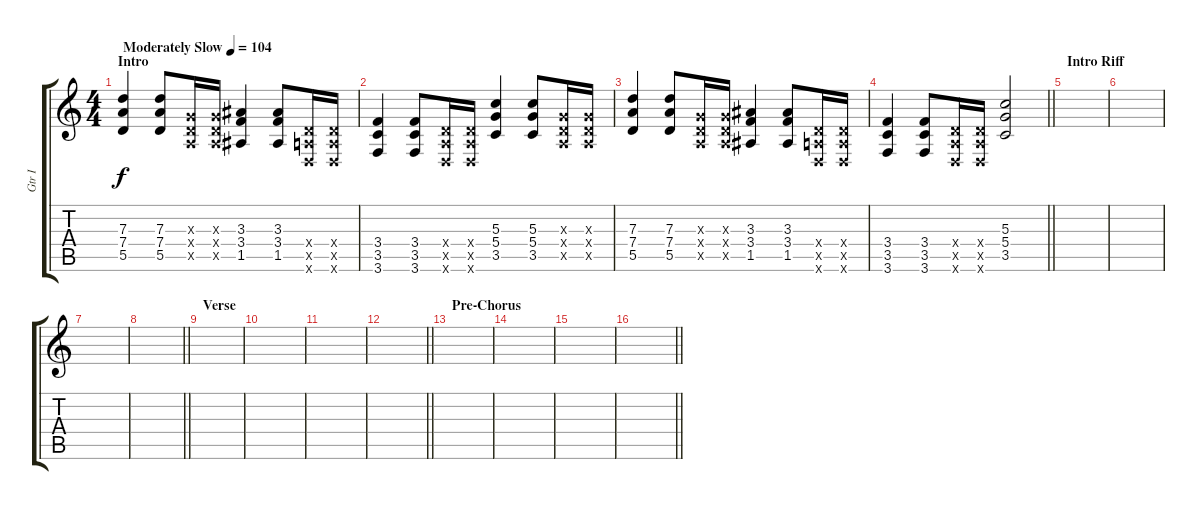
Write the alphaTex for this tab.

\track ("Gtr I" "Gtr I") {instrument overdrivenguitar}
\staff {score tabs}
\tuning (E4 B3 G3 D3 A2 D2) {hide}
\ts (4 4)
\section ("" "Intro")
\tempo (104 "Moderately Slow")
\clef g2
\ks c
(7.3 7.4 5.5).4{dy f instrument overdrivenguitar} (7.3 7.4 5.5).8 (0.3{x} 0.4{x} 0.5{x}).16 (0.3{x} 0.4{x} 0.5{x}).16 (3.3 3.4 1.5).4 (3.3 3.4 1.5).8 (0.4{x} 0.5{x} 0.6{x}).16 (0.4{x} 0.5{x} 0.6{x}).16 |
(3.4 3.5 3.6).4 (3.4 3.5 3.6).8 (0.4{x} 0.5{x} 0.6{x}).16 (0.4{x} 0.5{x} 0.6{x}).16 (5.3 5.4 3.5).4 (5.3 5.4 3.5).8 (0.3{x} 0.4{x} 0.5{x}).16 (0.3{x} 0.4{x} 0.5{x}).16 |
(7.3 7.4 5.5).4 (7.3 7.4 5.5).8 (0.3{x} 0.4{x} 0.5{x}).16 (0.3{x} 0.4{x} 0.5{x}).16 (3.3 3.4 1.5).4 (3.3 3.4 1.5).8 (0.4{x} 0.5{x} 0.6{x}).16 (0.4{x} 0.5{x} 0.6{x}).16 |
\barLineRight lightlight
(3.4 3.5 3.6).4 (3.4 3.5 3.6).8 (0.4{x} 0.5{x} 0.6{x}).16 (0.4{x} 0.5{x} 0.6{x}).16 (5.3 5.4 3.5).2 |
\section ("" "Intro Riff")
|
|
|
\barLineRight lightlight
|
\section ("" "Verse")
|
|
|
\barLineRight lightlight
|
\section ("" "Pre-Chorus")
|
|
|
\barLineRight lightlight
